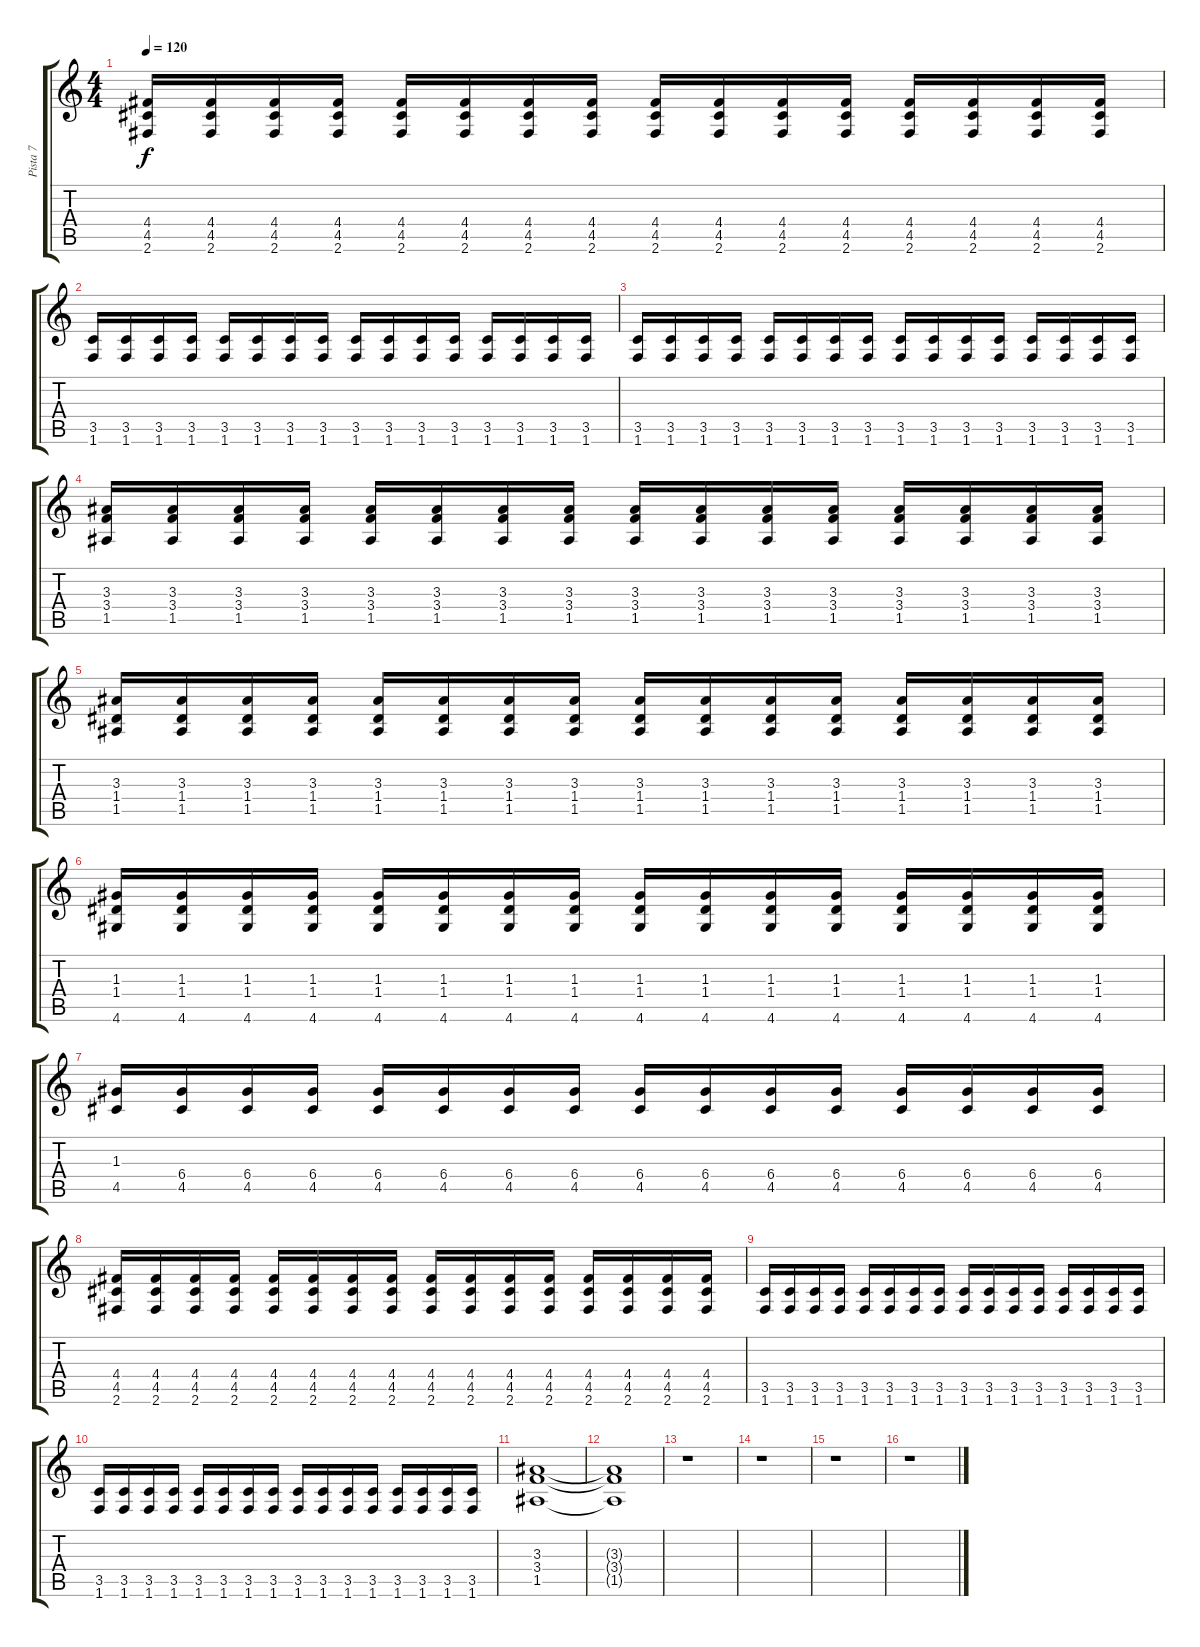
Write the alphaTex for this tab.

\track ("Pista 7" "Pista 7") {instrument distortionguitar}
\staff {score tabs}
\tuning (E4 B3 G3 D3 A2 E2) {hide}
\ts (4 4)
\tempo 120
\clef g2
\ks c
(4.4 4.5 2.6).16{dy f} (4.4 4.5 2.6).16 (4.4 4.5 2.6).16 (4.4 4.5 2.6).16 (4.4 4.5 2.6).16 (4.4 4.5 2.6).16 (4.4 4.5 2.6).16 (4.4 4.5 2.6).16 (4.4 4.5 2.6).16 (4.4 4.5 2.6).16 (4.4 4.5 2.6).16 (4.4 4.5 2.6).16 (4.4 4.5 2.6).16 (4.4 4.5 2.6).16 (4.4 4.5 2.6).16 (4.4 4.5 2.6).16 |
(3.5 1.6).16 (3.5 1.6).16 (3.5 1.6).16 (3.5 1.6).16 (3.5 1.6).16 (3.5 1.6).16 (3.5 1.6).16 (3.5 1.6).16 (3.5 1.6).16 (3.5 1.6).16 (3.5 1.6).16 (3.5 1.6).16 (3.5 1.6).16 (3.5 1.6).16 (3.5 1.6).16 (3.5 1.6).16 |
(3.5 1.6).16 (3.5 1.6).16 (3.5 1.6).16 (3.5 1.6).16 (3.5 1.6).16 (3.5 1.6).16 (3.5 1.6).16 (3.5 1.6).16 (3.5 1.6).16 (3.5 1.6).16 (3.5 1.6).16 (3.5 1.6).16 (3.5 1.6).16 (3.5 1.6).16 (3.5 1.6).16 (3.5 1.6).16 |
(3.3 3.4 1.5).16 (3.3 3.4 1.5).16 (3.3 3.4 1.5).16 (3.3 3.4 1.5).16 (3.3 3.4 1.5).16 (3.3 3.4 1.5).16 (3.3 3.4 1.5).16 (3.3 3.4 1.5).16 (3.3 3.4 1.5).16 (3.3 3.4 1.5).16 (3.3 3.4 1.5).16 (3.3 3.4 1.5).16 (3.3 3.4 1.5).16 (3.3 3.4 1.5).16 (3.3 3.4 1.5).16 (3.3 3.4 1.5).16 |
(3.3 1.4 1.5).16 (3.3 1.4 1.5).16 (3.3 1.4 1.5).16 (3.3 1.4 1.5).16 (3.3 1.4 1.5).16 (3.3 1.4 1.5).16 (3.3 1.4 1.5).16 (3.3 1.4 1.5).16 (3.3 1.4 1.5).16 (3.3 1.4 1.5).16 (3.3 1.4 1.5).16 (3.3 1.4 1.5).16 (3.3 1.4 1.5).16 (3.3 1.4 1.5).16 (3.3 1.4 1.5).16 (3.3 1.4 1.5).16 |
(1.3 1.4 4.6).16 (1.3 1.4 4.6).16 (1.3 1.4 4.6).16 (1.3 1.4 4.6).16 (1.3 1.4 4.6).16 (1.3 1.4 4.6).16 (1.3 1.4 4.6).16 (1.3 1.4 4.6).16 (1.3 1.4 4.6).16 (1.3 1.4 4.6).16 (1.3 1.4 4.6).16 (1.3 1.4 4.6).16 (1.3 1.4 4.6).16 (1.3 1.4 4.6).16 (1.3 1.4 4.6).16 (1.3 1.4 4.6).16 |
(1.3 4.5).16 (6.4 4.5).16 (6.4 4.5).16 (6.4 4.5).16 (6.4 4.5).16 (6.4 4.5).16 (6.4 4.5).16 (6.4 4.5).16 (6.4 4.5).16 (6.4 4.5).16 (6.4 4.5).16 (6.4 4.5).16 (6.4 4.5).16 (6.4 4.5).16 (6.4 4.5).16 (6.4 4.5).16 |
(4.4 4.5 2.6).16 (4.4 4.5 2.6).16 (4.4 4.5 2.6).16 (4.4 4.5 2.6).16 (4.4 4.5 2.6).16 (4.4 4.5 2.6).16 (4.4 4.5 2.6).16 (4.4 4.5 2.6).16 (4.4 4.5 2.6).16 (4.4 4.5 2.6).16 (4.4 4.5 2.6).16 (4.4 4.5 2.6).16 (4.4 4.5 2.6).16 (4.4 4.5 2.6).16 (4.4 4.5 2.6).16 (4.4 4.5 2.6).16 |
(3.5 1.6).16 (3.5 1.6).16 (3.5 1.6).16 (3.5 1.6).16 (3.5 1.6).16 (3.5 1.6).16 (3.5 1.6).16 (3.5 1.6).16 (3.5 1.6).16 (3.5 1.6).16 (3.5 1.6).16 (3.5 1.6).16 (3.5 1.6).16 (3.5 1.6).16 (3.5 1.6).16 (3.5 1.6).16 |
(3.5 1.6).16 (3.5 1.6).16 (3.5 1.6).16 (3.5 1.6).16 (3.5 1.6).16 (3.5 1.6).16 (3.5 1.6).16 (3.5 1.6).16 (3.5 1.6).16 (3.5 1.6).16 (3.5 1.6).16 (3.5 1.6).16 (3.5 1.6).16 (3.5 1.6).16 (3.5 1.6).16 (3.5 1.6).16 |
(3.3 3.4 1.5).1{volume 13} |
(3.3{t} 3.4{t} 1.5{t}).1 |
r.1 |
r.1 |
r.1 |
r.1
